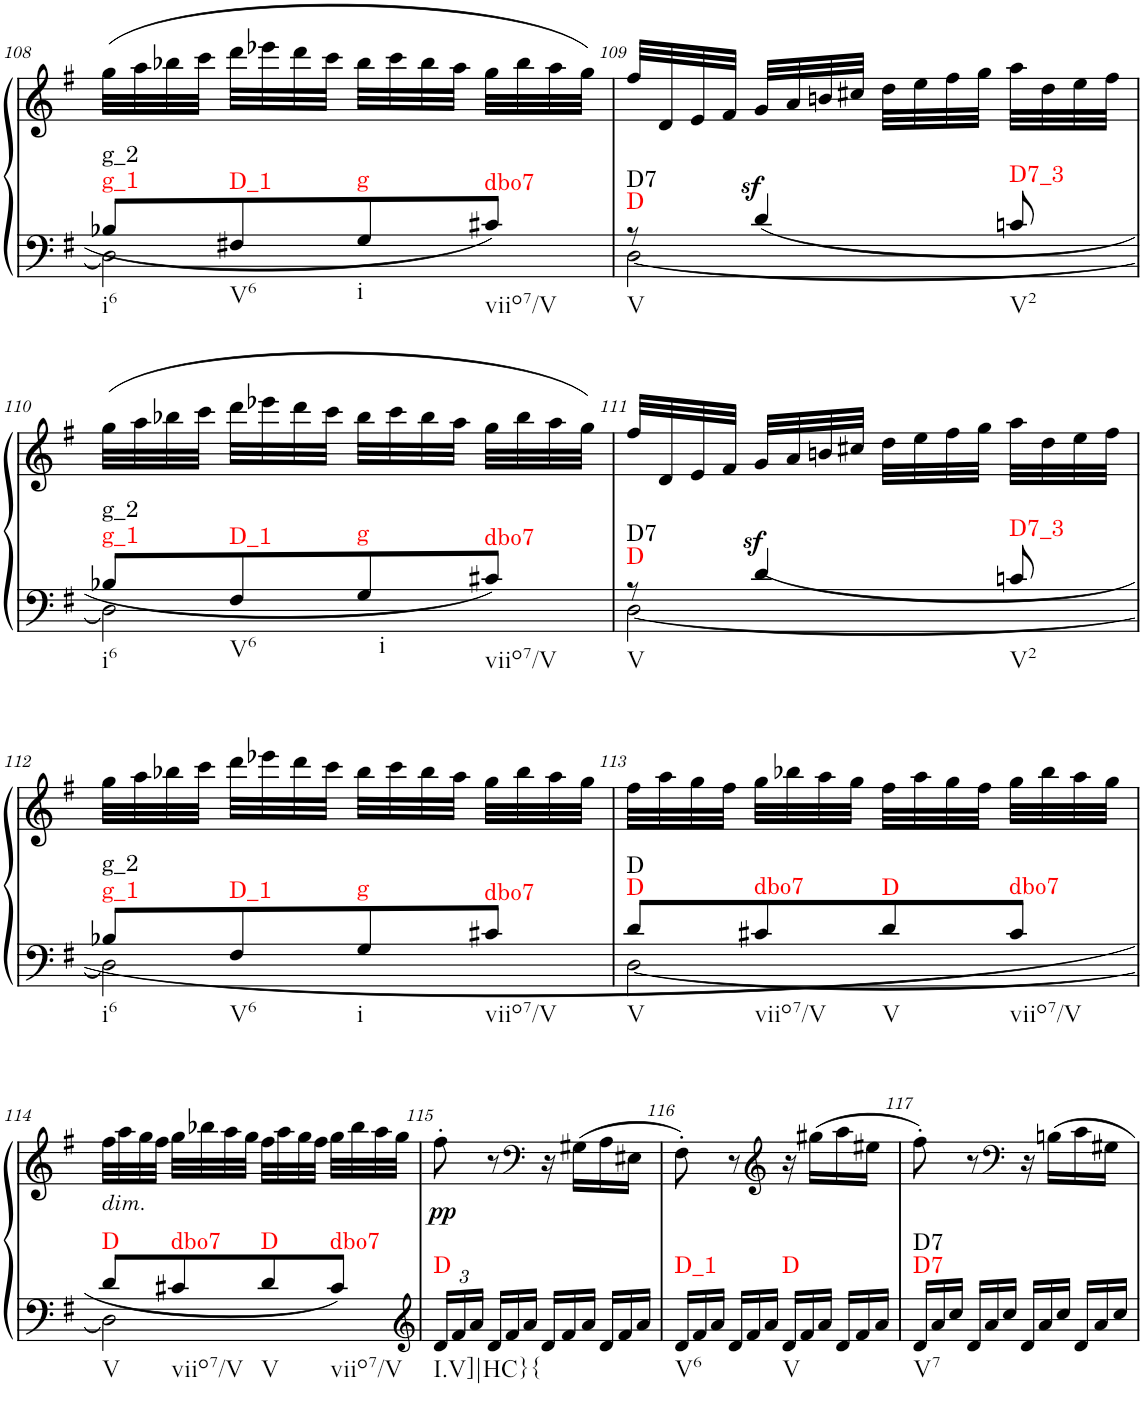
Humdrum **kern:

**kern	**kern	**dynam	**harte
*part1	*part1	*part1	*part1
*staff2	*staff1	*staff1/2	*
*I"Piano	*	*	*
*I'Pno	*	*	*
!!LO:PB:g=z
*clefF4	*clefG2	*	*
*k[f#]	*k[f#]	*	*
*G:	*G:	*	*
*M2/4	*M2/4	*	*
=108	=108	=108	=108
*^	*	*	*
*	*^	*	*	*
!	!	!	!	!	!LO:H:n=1:kt=g_1
!	!	!	!	!	!LO:H:n=2:kt=g_2
!	!	!	!	!	!LO:H:n=3:kt=D_1
!	!	!	!	!	!LO:H:n=4:kt=g
!	!	!	!	!	!LO:H:n=5:kt=dbo7
2ryy	8B-X/L	2D\]	(32gg\LLL	.	N N N N N
.	.	.	32aa\	.	.
.	.	.	32bb-X\	.	.
.	.	.	32ccc\JJJ	.	.
.	8F#X/	.	32ddd\LLL	.	.
.	.	.	32eee-X\	.	.
.	.	.	32ddd\	.	.
.	.	.	32ccc\JJJ	.	.
.	8G/	.	32bb-\LLL	.	.
.	.	.	32ccc\	.	.
.	.	.	32bb-\	.	.
.	.	.	32aa\JJJ	.	.
.	8c#X/J	.	32gg\LLL	.	.
.	.	.	32bb-\	.	.
.	.	.	32aa\	.	.
.	.	.	32gg\JJJ)	.	.
=109	=109	=109	=109	=109	=109
!	!	!	!	!	!LO:H:n=1:kt=D
!	!	!	!	!	!LO:H:n=2:kt=D7
!	!	!	!	!	!LO:H:n=3:kt=D7_3
2ryy	8r	[2D\	32ff#/LLL	.	N N N
.	.	.	32d/	.	.
.	.	.	32e/	.	.
.	.	.	32f#/JJJ	.	.
!	!	!	!	!LO:DY:a=2	!
.	4d/	.	32g/LLL	sf	.
.	.	.	32a/	.	.
.	.	.	32bn/	.	.
.	.	.	32cc#X/JJJ	.	.
.	.	.	32dd\LLL	.	.
.	.	.	32ee\	.	.
.	.	.	32ff#\	.	.
.	.	.	32gg\JJJ	.	.
.	8cn/	.	32aa\LLL	.	.
.	.	.	32dd\	.	.
.	.	.	32ee\	.	.
.	.	.	32ff#\JJJ	.	.
!!LO:LB:g=z
=110	=110	=110	=110	=110	=110
!	!	!	!	!	!LO:H:n=1:kt=g_1
!	!	!	!	!	!LO:H:n=2:kt=g_2
!	!	!	!	!	!LO:H:n=3:kt=D_1
!	!	!	!	!	!LO:H:n=4:kt=g
!	!	!	!	!	!LO:H:n=5:kt=dbo7
2ryy	8B-X/L	2D\]	(32gg\LLL	.	N N N N N
.	.	.	32aa\	.	.
.	.	.	32bb-X\	.	.
.	.	.	32ccc\JJJ	.	.
.	8F#/	.	32ddd\LLL	.	.
.	.	.	32eee-X\	.	.
.	.	.	32ddd\	.	.
.	.	.	32ccc\JJJ	.	.
.	8G/	.	32bb-\LLL	.	.
.	.	.	32ccc\	.	.
.	.	.	32bb-\	.	.
.	.	.	32aa\JJJ	.	.
.	8c#X/J	.	32gg\LLL	.	.
.	.	.	32bb-\	.	.
.	.	.	32aa\	.	.
.	.	.	32gg\JJJ)	.	.
=111	=111	=111	=111	=111	=111
!	!	!	!	!	!LO:H:n=1:kt=D
!	!	!	!	!	!LO:H:n=2:kt=D7
!	!	!	!	!	!LO:H:n=3:kt=D7_3
2ryy	8r	[2D\	32ff#/LLL	.	N N N
.	.	.	32d/	.	.
.	.	.	32e/	.	.
.	.	.	32f#/JJJ	.	.
!	!	!	!	!LO:DY:a=2	!
.	4d/	.	32g/LLL	sf	.
.	.	.	32a/	.	.
.	.	.	32bn/	.	.
.	.	.	32cc#X/JJJ	.	.
.	.	.	32dd\LLL	.	.
.	.	.	32ee\	.	.
.	.	.	32ff#\	.	.
.	.	.	32gg\JJJ	.	.
.	8cn/	.	32aa\LLL	.	.
.	.	.	32dd\	.	.
.	.	.	32ee\	.	.
.	.	.	32ff#\JJJ	.	.
!!LO:LB:g=z
=112	=112	=112	=112	=112	=112
!	!	!	!	!	!LO:H:n=1:kt=g_1
!	!	!	!	!	!LO:H:n=2:kt=g_2
!	!	!	!	!	!LO:H:n=3:kt=D_1
!	!	!	!	!	!LO:H:n=4:kt=g
!	!	!	!	!	!LO:H:n=5:kt=dbo7
2ryy	8B-X/L	2D\]	32gg\LLL	.	N N N N N
.	.	.	32aa\	.	.
.	.	.	32bb-X\	.	.
.	.	.	32ccc\JJJ	.	.
.	8F#/	.	32ddd\LLL	.	.
.	.	.	32eee-X\	.	.
.	.	.	32ddd\	.	.
.	.	.	32ccc\JJJ	.	.
.	8G/	.	32bb-\LLL	.	.
.	.	.	32ccc\	.	.
.	.	.	32bb-\	.	.
.	.	.	32aa\JJJ	.	.
.	8c#X/J	.	32gg\LLL	.	.
.	.	.	32bb-\	.	.
.	.	.	32aa\	.	.
.	.	.	32gg\JJJ	.	.
=113	=113	=113	=113	=113	=113
!	!	!	!	!	!LO:H:n=1:kt=D
!	!	!	!	!	!LO:H:n=2:kt=D
!	!	!	!	!	!LO:H:n=3:kt=dbo7
!	!	!	!	!	!LO:H:n=4:kt=D
!	!	!	!	!	!LO:H:n=5:kt=dbo7
2ryy	8d/L	[2D\	32ff#\LLL	.	N N N N N
.	.	.	32aa\	.	.
.	.	.	32gg\	.	.
.	.	.	32ff#\JJJ	.	.
.	8c#X/	.	32gg\LLL	.	.
.	.	.	32bb-X\	.	.
.	.	.	32aa\	.	.
.	.	.	32gg\JJJ	.	.
.	8d/	.	32ff#\LLL	.	.
.	.	.	32aa\	.	.
.	.	.	32gg\	.	.
.	.	.	32ff#\JJJ	.	.
.	8c#/J	.	32gg\LLL	.	.
.	.	.	32bb-\	.	.
.	.	.	32aa\	.	.
.	.	.	32gg\JJJ	.	.
!!LO:LB:g=z
=114	=114	=114	=114	=114	=114
!	!	!	!LO:TX:b:i:t=dim.	!	!LO:H:n=1:kt=D
!	!	!	!	!	!LO:H:n=2:kt=dbo7
!	!	!	!	!	!LO:H:n=3:kt=D
!	!	!	!	!	!LO:H:n=4:kt=dbo7
2ryy	8d/L	2D\]	32ff#\LLL	.	N N N N
.	.	.	32aa\	.	.
.	.	.	32gg\	.	.
.	.	.	32ff#\JJJ	.	.
.	8c#X/	.	32gg\LLL	.	.
.	.	.	32bb-X\	.	.
.	.	.	32aa\	.	.
.	.	.	32gg\JJJ	.	.
.	8d/	.	32ff#\LLL	.	.
.	.	.	32aa\	.	.
.	.	.	32gg\	.	.
.	.	.	32ff#\JJJ	.	.
.	8c#/J	.	32gg\LLL	.	.
.	.	.	32bb-\	.	.
.	.	.	32aa\	.	.
.	.	.	32gg\JJJ	.	.
*v	*v	*v	*	*	*
=115	=115	=115	=115
*clefG2	*	*	*
*^	*	*	*
*	*Xbrackettup	*	*	*
!	!	!	!LO:DY:b	!LO:H:kt=D
2ryy	24d/LL	8ff#'\	pp	N
.	24f#/	.	.	.
.	24a/JJ	.	.	.
*	*Xtuplet	*	*	*
.	24d/LL	8r	.	.
.	24f#/	.	.	.
.	24a/JJ	.	.	.
*	*	*clefF4	*	*
.	24d/LL	16r	.	.
.	24f#/	.	.	.
.	.	(16G#X\LL	.	.
.	24a/JJ	.	.	.
.	24d/LL	16A\	.	.
.	24f#/	.	.	.
.	.	16E#X\JJ	.	.
.	24a/JJ	.	.	.
=116	=116	=116	=116	=116
!	!	!	!	!LO:H:n=1:kt=D_1
!	!	!	!	!LO:H:n=2:kt=D
2ryy	24d/LL	8F#'\)	.	N N
.	24f#/	.	.	.
.	24a/JJ	.	.	.
.	24d/LL	8r	.	.
.	24f#/	.	.	.
.	24a/JJ	.	.	.
*	*	*clefG2	*	*
.	24d/LL	16r	.	.
.	24f#/	.	.	.
.	.	(16gg#X\LL	.	.
.	24a/JJ	.	.	.
.	24d/LL	16aa\	.	.
.	24f#/	.	.	.
.	.	16ee#X\JJ	.	.
.	24a/JJ	.	.	.
=117	=117	=117	=117	=117
!	!	!	!	!LO:H:n=1:kt=D7
!	!	!	!	!LO:H:n=2:kt=D7
2ryy	24d/LL	8ff#'\)	.	N N
.	24a/	.	.	.
.	24cc/JJ	.	.	.
.	24d/LL	8r	.	.
.	24a/	.	.	.
.	24cc/JJ	.	.	.
*	*	*clefF4	*	*
.	24d/LL	16r	.	.
.	24a/	.	.	.
.	.	16Bn\LL	.	.
.	24cc/JJ	.	.	.
.	24d/LL	16c\	.	.
.	24a/	.	.	.
.	.	16G#X\JJ	.	.
.	24cc/JJ	.	.	.
*v	*v	*	*	*
=	=	=	=
*-	*-	*-	*-
